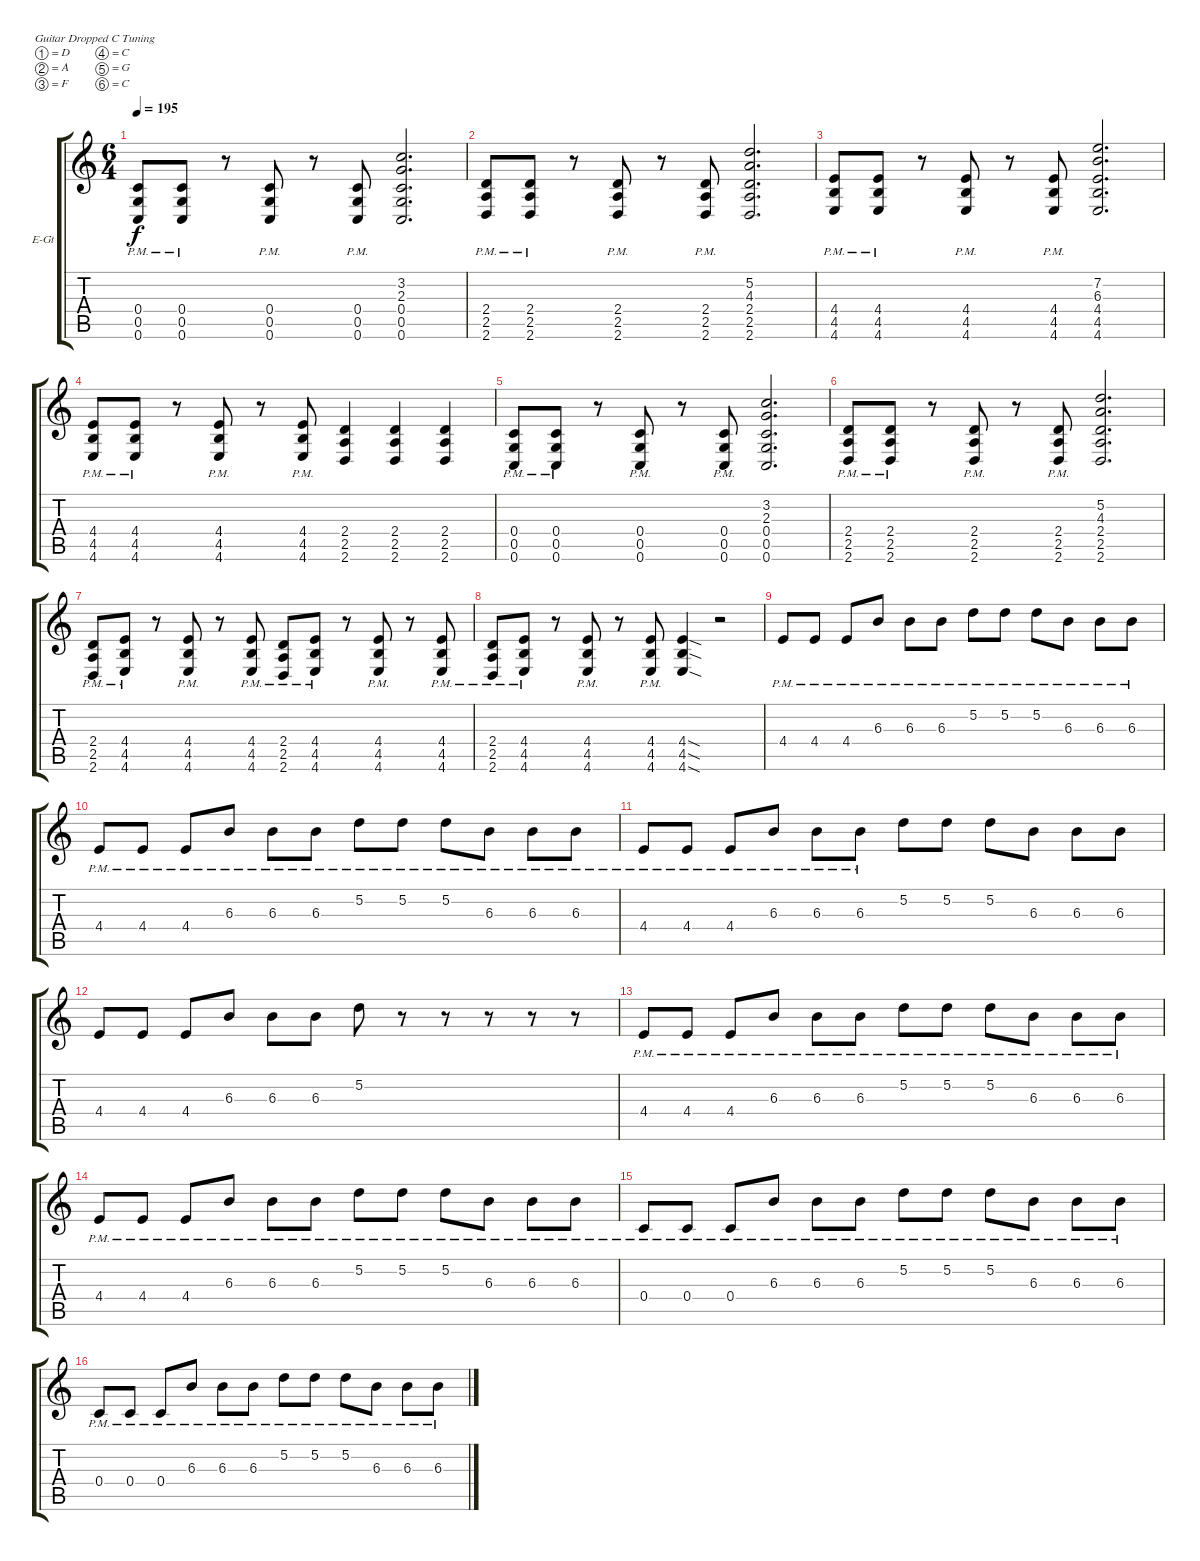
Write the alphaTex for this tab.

\bracketExtendMode groupsimilarinstruments
\firstSystemTrackNameOrientation horizontal
\otherSystemsTrackNameOrientation horizontal
\track ("Matthew Tuck" "E-Gt") {instrument distortionguitar}
\staff {score tabs}
\tuning (D4 A3 F3 C3 G2 C2)
\ts (6 4)
\tempo 195
\clef g2
\ks c
(0.4{pm} 0.5{pm} 0.6{pm}).8{dy f} (0.4{pm} 0.5{pm} 0.6{pm}).8 r.8 (0.4{pm} 0.5{pm} 0.6{pm}).8 r.8 (0.4{pm} 0.5{pm} 0.6{pm}).8 (3.2 2.3 0.4 0.5 0.6).2{d} |
(2.4{pm} 2.5{pm} 2.6{pm}).8 (2.4{pm} 2.5{pm} 2.6{pm}).8 r.8 (2.4{pm} 2.5{pm} 2.6{pm}).8 r.8 (2.4{pm} 2.5{pm} 2.6{pm}).8 (5.2 4.3 2.4 2.5 2.6).2{d} |
(4.4{pm} 4.5{pm} 4.6{pm}).8 (4.4{pm} 4.5{pm} 4.6{pm}).8 r.8 (4.4{pm} 4.5{pm} 4.6{pm}).8 r.8 (4.4{pm} 4.5{pm} 4.6{pm}).8 (7.2 6.3 4.4 4.5 4.6).2{d} |
(4.4{pm} 4.5{pm} 4.6{pm}).8 (4.4{pm} 4.5{pm} 4.6{pm}).8 r.8 (4.4{pm} 4.5{pm} 4.6{pm}).8 r.8 (4.4{pm} 4.5{pm} 4.6{pm}).8 (2.4 2.5 2.6).4 (2.4 2.5 2.6).4 (2.4 2.5 2.6).4 |
(0.4{pm} 0.5{pm} 0.6{pm}).8 (0.4{pm} 0.5{pm} 0.6{pm}).8 r.8 (0.4{pm} 0.5{pm} 0.6{pm}).8 r.8 (0.4{pm} 0.5{pm} 0.6{pm}).8 (3.2 2.3 0.4 0.5 0.6).2{d} |
(2.4{pm} 2.5{pm} 2.6{pm}).8 (2.4{pm} 2.5{pm} 2.6{pm}).8 r.8 (2.4{pm} 2.5{pm} 2.6{pm}).8 r.8 (2.4{pm} 2.5{pm} 2.6{pm}).8 (5.2 4.3 2.4 2.5 2.6).2{d} |
(2.4{pm} 2.5{pm} 2.6{pm}).8 (4.4{pm} 4.5{pm} 4.6{pm}).8 r.8 (4.4{pm} 4.5{pm} 4.6{pm}).8 r.8 (4.4{pm} 4.5{pm} 4.6{pm}).8 (2.4{pm} 2.5{pm} 2.6{pm}).8 (4.4{pm} 4.5{pm} 4.6{pm}).8 r.8 (4.4{pm} 4.5{pm} 4.6{pm}).8 r.8 (4.4{pm} 4.5{pm} 4.6{pm}).8 |
(2.4{pm} 2.5{pm} 2.6{pm}).8 (4.4{pm} 4.5{pm} 4.6{pm}).8 r.8 (4.4{pm} 4.5{pm} 4.6{pm}).8 r.8 (4.4{pm} 4.5{pm} 4.6{pm}).8 (4.4{sod} 4.5{sod} 4.6{sod}).4 r.2 |
4.4{pm}.8 4.4{pm}.8 4.4{pm}.8 6.3{pm}.8 6.3{pm}.8 6.3{pm}.8 5.2{pm}.8 5.2{pm}.8 5.2{pm}.8 6.3{pm}.8 6.3{pm}.8 6.3{pm}.8 |
4.4{pm}.8 4.4{pm}.8 4.4{pm}.8 6.3{pm}.8 6.3{pm}.8 6.3{pm}.8 5.2{pm}.8 5.2{pm}.8 5.2{pm}.8 6.3{pm}.8 6.3{pm}.8 6.3{pm}.8 |
4.4{pm}.8 4.4{pm}.8 4.4{pm}.8 6.3{pm}.8 6.3{pm}.8 6.3{pm}.8 5.2.8 5.2.8 5.2.8 6.3.8 6.3.8 6.3.8 |
4.4.8 4.4.8 4.4.8 6.3.8 6.3.8 6.3.8 5.2.8 r.8 r.8 r.8 r.8 r.8 |
4.4{pm}.8 4.4{pm}.8 4.4{pm}.8 6.3{pm}.8 6.3{pm}.8 6.3{pm}.8 5.2{pm}.8 5.2{pm}.8 5.2{pm}.8 6.3{pm}.8 6.3{pm}.8 6.3{pm}.8 |
4.4{pm}.8 4.4{pm}.8 4.4{pm}.8 6.3{pm}.8 6.3{pm}.8 6.3{pm}.8 5.2{pm}.8 5.2{pm}.8 5.2{pm}.8 6.3{pm}.8 6.3{pm}.8 6.3{pm}.8 |
0.4{pm}.8 0.4{pm}.8 0.4{pm}.8 6.3{pm}.8 6.3{pm}.8 6.3{pm}.8 5.2{pm}.8 5.2{pm}.8 5.2{pm}.8 6.3{pm}.8 6.3{pm}.8 6.3{pm}.8 |
0.4{pm}.8 0.4{pm}.8 0.4{pm}.8 6.3{pm}.8 6.3{pm}.8 6.3{pm}.8 5.2{pm}.8 5.2{pm}.8 5.2{pm}.8 6.3{pm}.8 6.3{pm}.8 6.3{pm}.8
